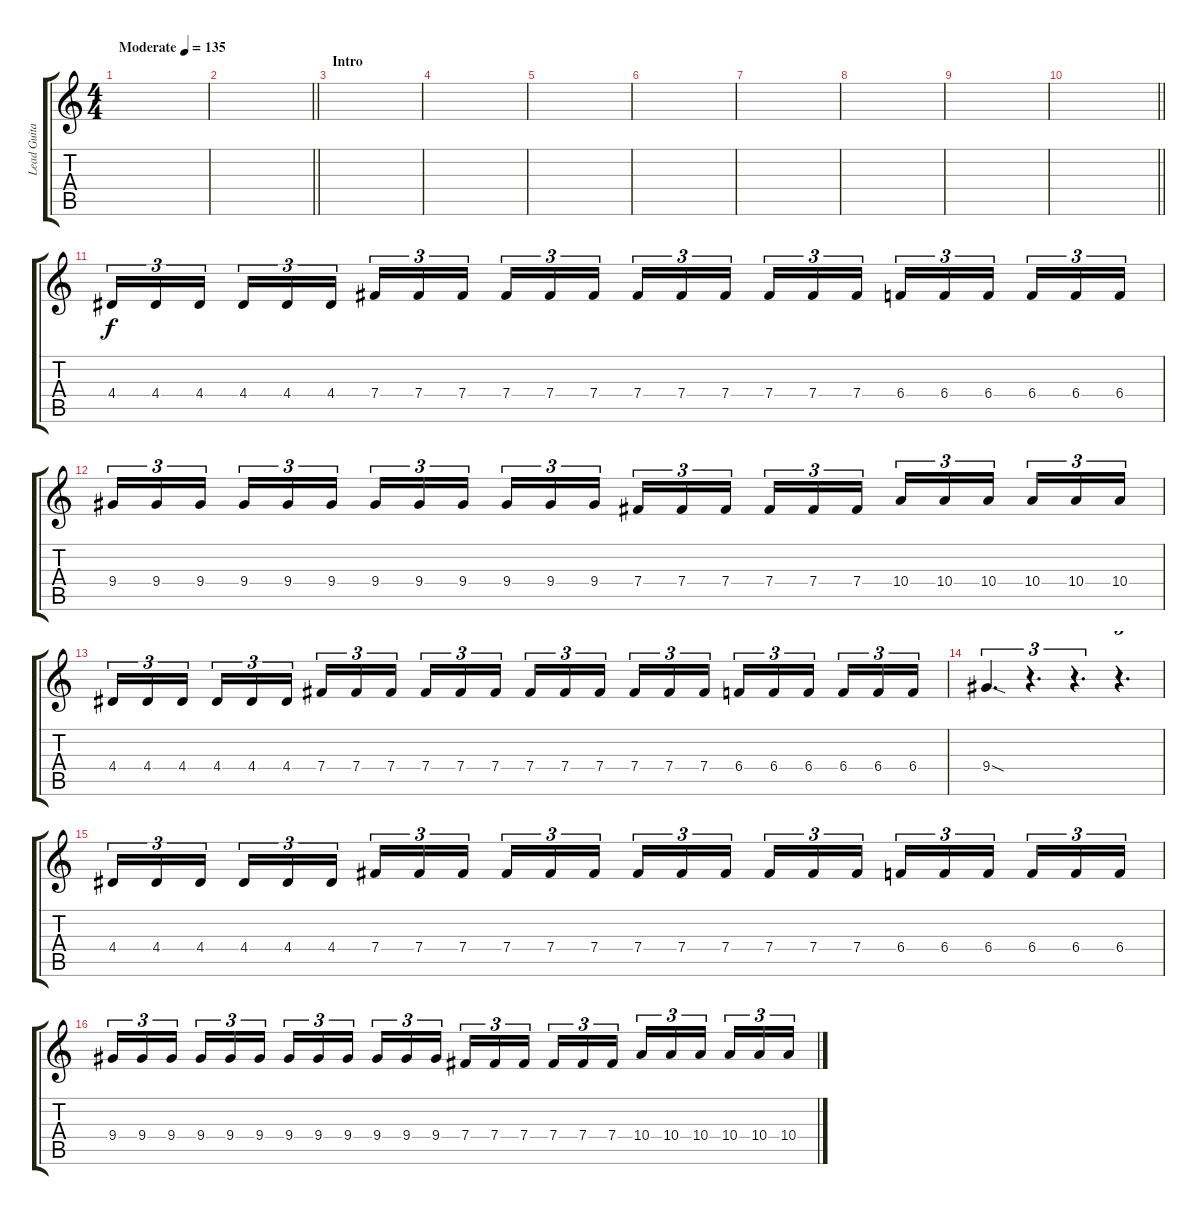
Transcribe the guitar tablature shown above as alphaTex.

\track ("Lead Guitar 1" "Lead Guita") {instrument distortionguitar}
\staff {score tabs}
\tuning (Db4 Ab3 E3 B2 Gb2 B1) {hide}
\ts (4 4)
\tempo (135 "Moderate")
\clef g2
\ks c
|
\barLineRight lightlight
|
\section ("" "Intro")
|
|
|
|
|
|
|
\barLineRight lightlight
|
\section ("" "")
4.4.16{tu (3 2) volume 13 balance 5} 4.4.16{tu (3 2)} 4.4.16{tu (3 2) beam splitsecondary} 4.4.16{tu (3 2)} 4.4.16{tu (3 2)} 4.4.16{tu (3 2)} 7.4.16{tu (3 2)} 7.4.16{tu (3 2)} 7.4.16{tu (3 2) beam splitsecondary} 7.4.16{tu (3 2)} 7.4.16{tu (3 2)} 7.4.16{tu (3 2)} 7.4.16{tu (3 2)} 7.4.16{tu (3 2)} 7.4.16{tu (3 2) beam splitsecondary} 7.4.16{tu (3 2)} 7.4.16{tu (3 2)} 7.4.16{tu (3 2)} 6.4.16{tu (3 2)} 6.4.16{tu (3 2)} 6.4.16{tu (3 2) beam splitsecondary} 6.4.16{tu (3 2)} 6.4.16{tu (3 2)} 6.4.16{tu (3 2)} |
9.4.16{tu (3 2)} 9.4.16{tu (3 2)} 9.4.16{tu (3 2) beam splitsecondary} 9.4.16{tu (3 2)} 9.4.16{tu (3 2)} 9.4.16{tu (3 2)} 9.4.16{tu (3 2)} 9.4.16{tu (3 2)} 9.4.16{tu (3 2) beam splitsecondary} 9.4.16{tu (3 2)} 9.4.16{tu (3 2)} 9.4.16{tu (3 2)} 7.4.16{tu (3 2)} 7.4.16{tu (3 2)} 7.4.16{tu (3 2) beam splitsecondary} 7.4.16{tu (3 2)} 7.4.16{tu (3 2)} 7.4.16{tu (3 2)} 10.4.16{tu (3 2)} 10.4.16{tu (3 2)} 10.4.16{tu (3 2) beam splitsecondary} 10.4.16{tu (3 2)} 10.4.16{tu (3 2)} 10.4.16{tu (3 2)} |
4.4.16{tu (3 2) volume 13 balance 5} 4.4.16{tu (3 2)} 4.4.16{tu (3 2) beam splitsecondary} 4.4.16{tu (3 2)} 4.4.16{tu (3 2)} 4.4.16{tu (3 2)} 7.4.16{tu (3 2)} 7.4.16{tu (3 2)} 7.4.16{tu (3 2) beam splitsecondary} 7.4.16{tu (3 2)} 7.4.16{tu (3 2)} 7.4.16{tu (3 2)} 7.4.16{tu (3 2)} 7.4.16{tu (3 2)} 7.4.16{tu (3 2) beam splitsecondary} 7.4.16{tu (3 2)} 7.4.16{tu (3 2)} 7.4.16{tu (3 2)} 6.4.16{tu (3 2)} 6.4.16{tu (3 2)} 6.4.16{tu (3 2) beam splitsecondary} 6.4.16{tu (3 2)} 6.4.16{tu (3 2)} 6.4.16{tu (3 2)} |
9.4{sod}.4{d tu (3 2)} r.4{d tu (3 2)} r.4{d tu (3 2)} r.4{d tu (3 2)} |
4.4.16{tu (3 2) volume 13 balance 5} 4.4.16{tu (3 2)} 4.4.16{tu (3 2) beam splitsecondary} 4.4.16{tu (3 2)} 4.4.16{tu (3 2)} 4.4.16{tu (3 2)} 7.4.16{tu (3 2)} 7.4.16{tu (3 2)} 7.4.16{tu (3 2) beam splitsecondary} 7.4.16{tu (3 2)} 7.4.16{tu (3 2)} 7.4.16{tu (3 2)} 7.4.16{tu (3 2)} 7.4.16{tu (3 2)} 7.4.16{tu (3 2) beam splitsecondary} 7.4.16{tu (3 2)} 7.4.16{tu (3 2)} 7.4.16{tu (3 2)} 6.4.16{tu (3 2)} 6.4.16{tu (3 2)} 6.4.16{tu (3 2) beam splitsecondary} 6.4.16{tu (3 2)} 6.4.16{tu (3 2)} 6.4.16{tu (3 2)} |
9.4.16{tu (3 2)} 9.4.16{tu (3 2)} 9.4.16{tu (3 2) beam splitsecondary} 9.4.16{tu (3 2)} 9.4.16{tu (3 2)} 9.4.16{tu (3 2)} 9.4.16{tu (3 2)} 9.4.16{tu (3 2)} 9.4.16{tu (3 2) beam splitsecondary} 9.4.16{tu (3 2)} 9.4.16{tu (3 2)} 9.4.16{tu (3 2)} 7.4.16{tu (3 2)} 7.4.16{tu (3 2)} 7.4.16{tu (3 2) beam splitsecondary} 7.4.16{tu (3 2)} 7.4.16{tu (3 2)} 7.4.16{tu (3 2)} 10.4.16{tu (3 2)} 10.4.16{tu (3 2)} 10.4.16{tu (3 2) beam splitsecondary} 10.4.16{tu (3 2)} 10.4.16{tu (3 2)} 10.4.16{tu (3 2)}
